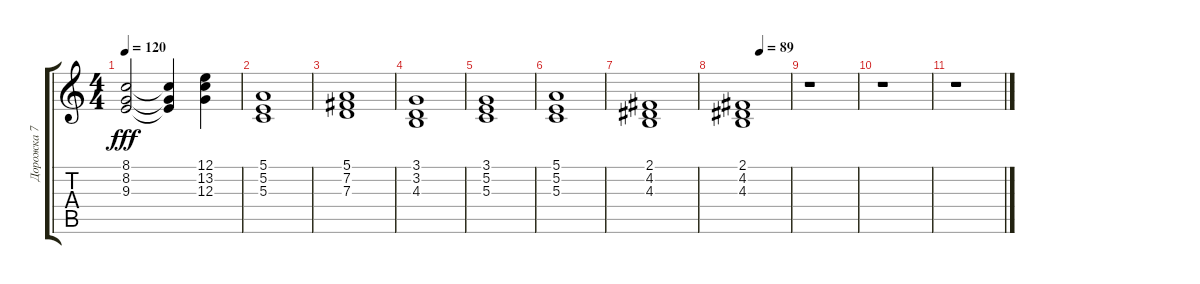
\track ("Дорожка 7" "Дорожка 7") {instrument stringensemble1}
\staff {score tabs}
\tuning (E4 B3 G3 D3 A2 E2) {hide}
\ts (4 4)
\tempo 120
\clef g2
\ks c
(8.1 8.2 9.3).2{dy fff} (8.1{t} 8.2{t} 9.3{t}).4 (12.1 13.2 12.3).4 |
(5.1 5.2 5.3).1 |
(5.1 7.2 7.3).1 |
(3.1 3.2 4.3).1 |
(3.1 5.2 5.3).1 |
(5.1 5.2 5.3).1 |
(2.1 4.2 4.3).1 |
\tempo (89 0.375)
(2.1 4.2 4.3).1 |
r.1 |
r.1 |
r.1
